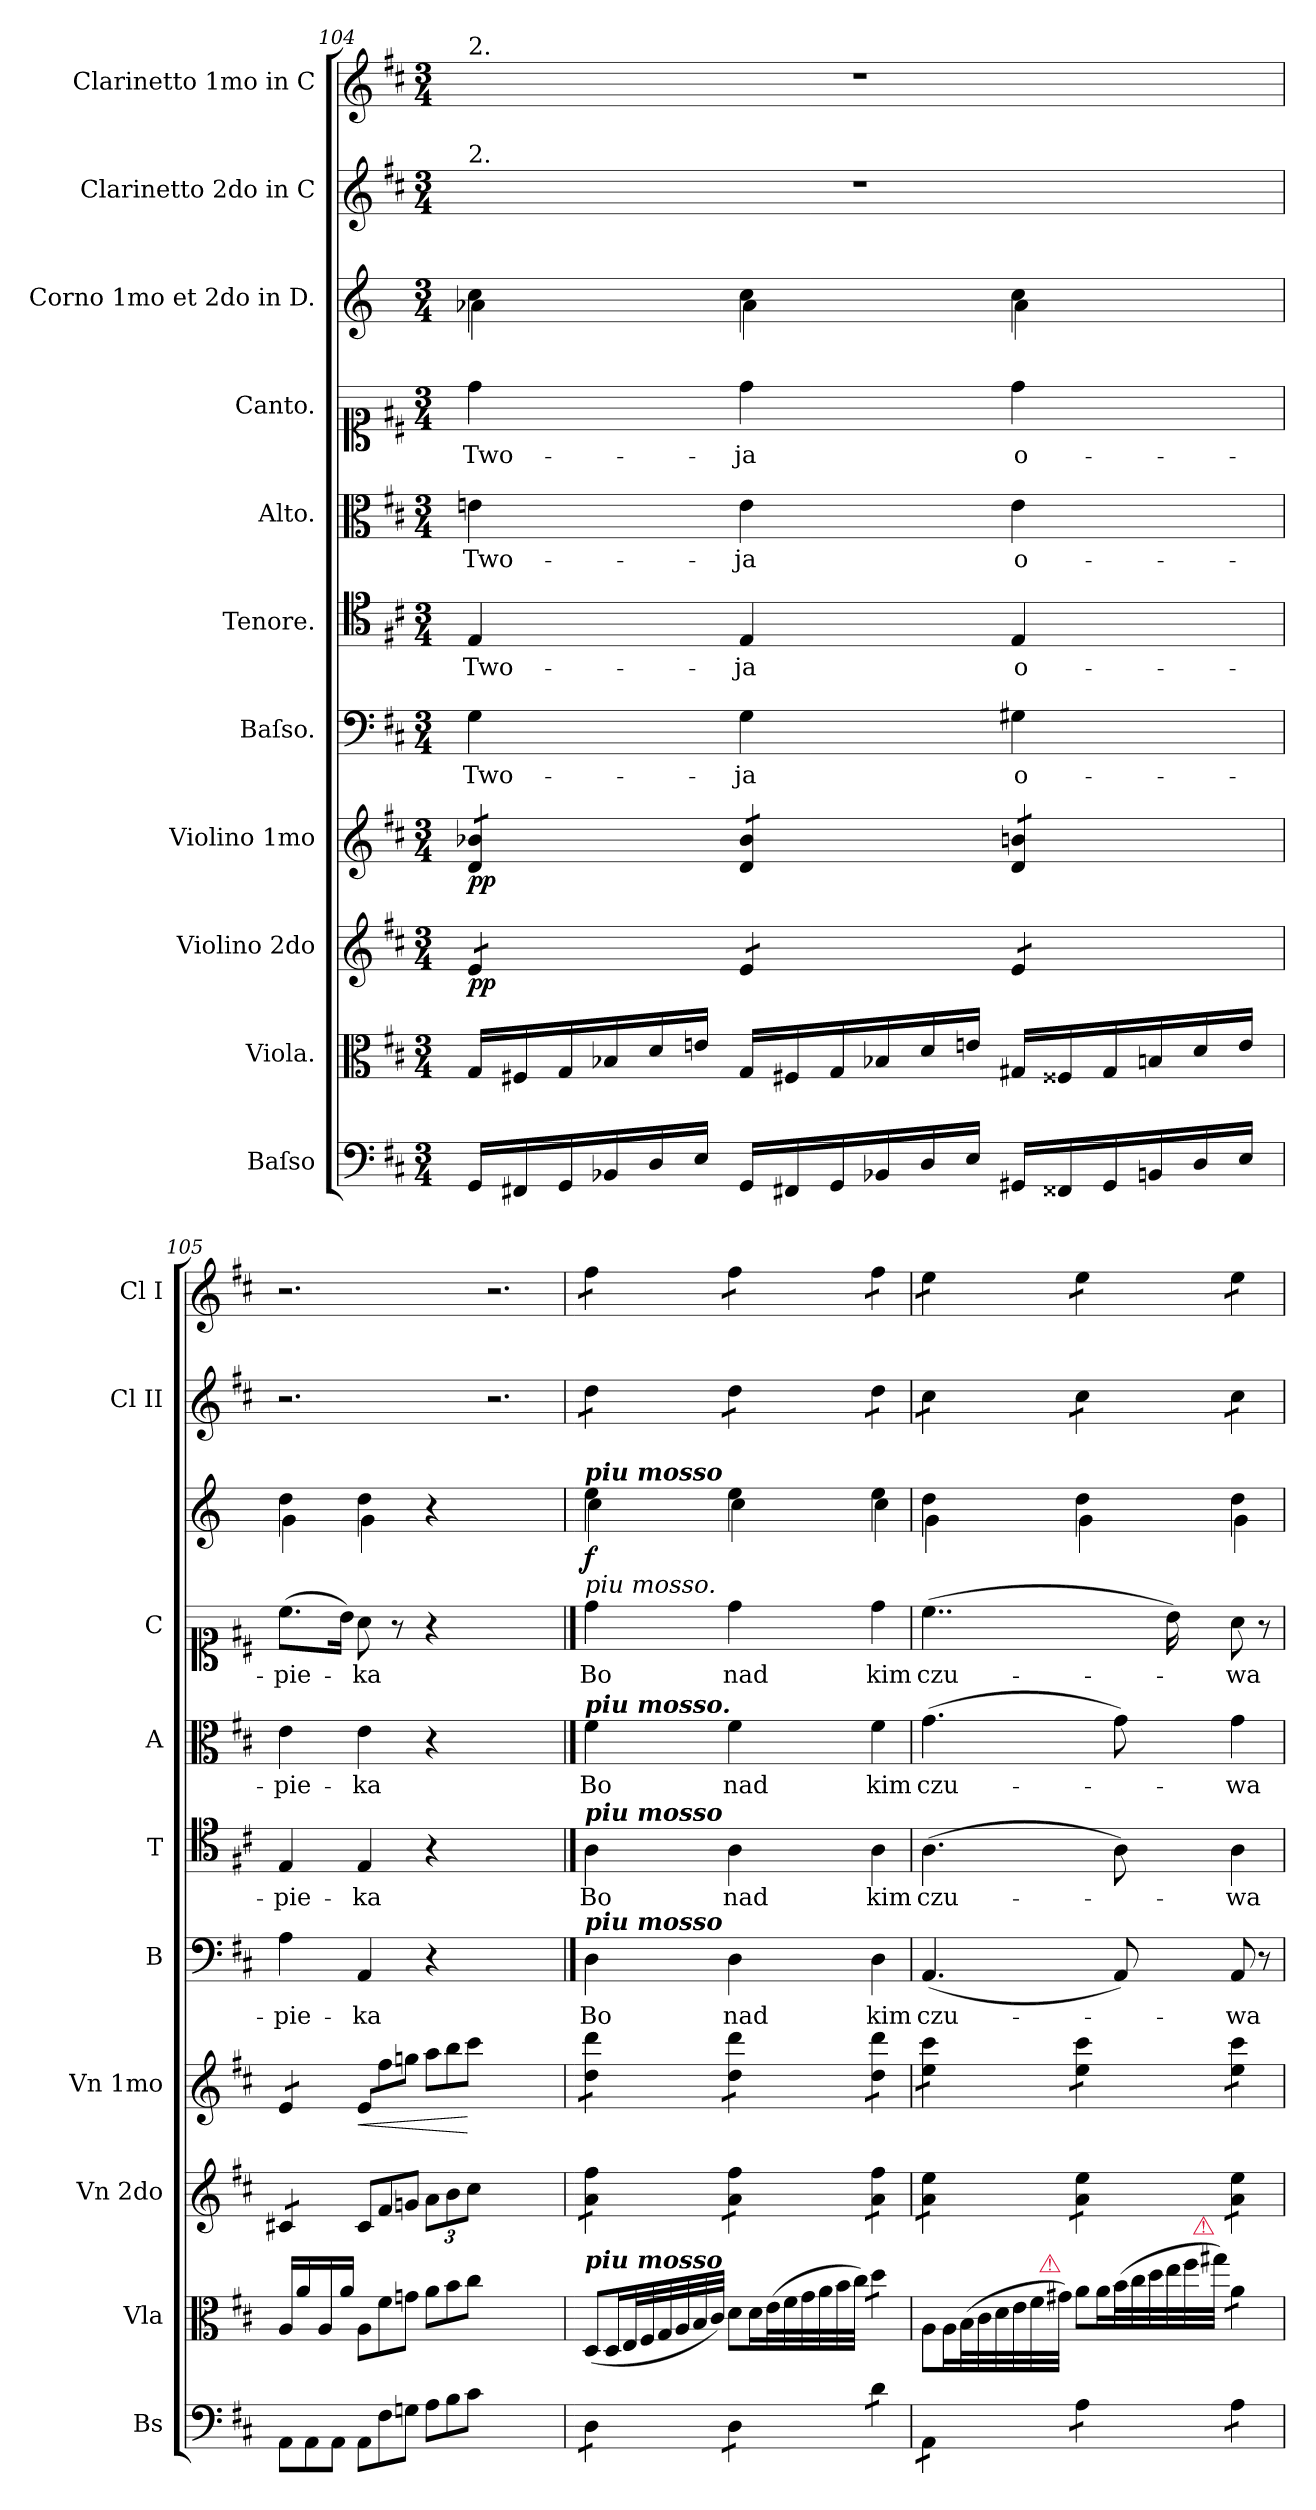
**kern	**kern	**kern	**dynam	**kern	**dynam	**kern	**text	**kern	**text	**kern	**text	**kern	**text	**kern	**dynam	**kern	**kern
*part11	*part10	*part9	*part9	*part8	*part8	*part7	*part7	*part6	*part6	*part5	*part5	*part4	*part4	*part3	*part3	*part2	*part1
*staff11	*staff10	*staff9	*staff9	*staff8	*staff8	*staff7	*staff7	*staff6	*staff6	*staff5	*staff5	*staff4	*staff4	*staff3	*staff3	*staff2	*staff1
*I"Baſso	*I"Viola.	*I"Violino 2do	*	*I"Violino 1mo	*	*I"Baſso.	*	*I"Tenore.	*	*I"Alto.	*	*I"Canto.	*	*I"Corno 1mo et 2do in D.	*	*I"Clarinetto 2do in C	*I"Clarinetto 1mo in C
*I'Bs	*I'Vla	*I'Vn 2do	*	*I'Vn 1mo	*	*I'B	*	*I'T	*	*I'A	*	*I'C	*	*	*	*I'Cl II	*I'Cl I
*clefF4	*clefC3	*clefG2	*	*clefG2	*	*clefF4	*	*clefC4	*	*clefC3	*	*clefC1	*	*clefG2	*	*clefG2	*clefG2
*	*	*	*	*	*	*	*	*	*	*	*	*	*	*ITrd-1c-2	*	*	*
*k[f#c#]	*k[f#c#]	*k[f#c#]	*	*k[f#c#]	*	*k[f#c#]	*	*k[f#c#]	*	*k[f#c#]	*	*k[f#c#]	*	*k[f#c#]	*	*k[f#c#]	*k[f#c#]
*D:	*D:	*D:	*	*D:	*	*D:	*	*D:	*	*D:	*	*D:	*	*	*	*D:	*D:
*M3/4	*M3/4	*M3/4	*	*M3/4	*	*M3/4	*	*M3/4	*	*M3/4	*	*M3/4	*	*M3/4	*	*M3/4	*M3/4
*Xtuplet	*Xtuplet	*	*	*	*	*	*	*	*	*	*	*	*	*	*	*	*
=104	=104	=104	=104	=104	=104	=104	=104	=104	=104	=104	=104	=104	=104	=104	=104	=104	=104
*	*	*	*	*	*	*	*	*	*	*	*	*	*	*^	*	*	*
!	!	!	!	!	!	!	!	!	!	!	!	!	!	!	!	!	!	!LO:TX:a:t=2.
!	!	!	!	!	!	!	!	!	!	!	!	!	!	!	!	!	!LO:TX:a:t=2.	!
!	!	!	!LO:DY:b	!	!LO:DY:b	!	!	!	!	!	!	!	!	!	!	!	!	!
*	*	*tremolo	*	*	*	*	*	*	*	*	*	*	*	*	*	*	*	*
*	*	*	*	*tremolo	*	*	*	*	*	*	*	*	*	*	*	*	*	*
24GG/LL	24G/LL	8e/L	pp	8d/ 8b-X/L	pp	4G\	Two-	4E/	Two-	4en\	Two-	4dd\	Two-	4dd\	4b-X\	.	2.r	2.r
24FF#X/	24F#X/	.	.	.	.	.	.	.	.	.	.	.	.	.	.	.	.	.
24GG/	24G/	.	.	.	.	.	.	.	.	.	.	.	.	.	.	.	.	.
24BB-X/	24B-X/	8e/J	.	8d/ 8b-X/J	.	.	.	.	.	.	.	.	.	.	.	.	.	.
24D/	24d/	.	.	.	.	.	.	.	.	.	.	.	.	.	.	.	.	.
24E/JJ	24en/JJ	.	.	.	.	.	.	.	.	.	.	.	.	.	.	.	.	.
24GG/LL	24G/LL	8e/L	.	8d/ 8b-/L	.	4G\	-ja	4E/	-ja	4e\	-ja	4dd\	-ja	4dd\	4b-\	.	.	.
24FF#X/	24F#X/	.	.	.	.	.	.	.	.	.	.	.	.	.	.	.	.	.
24GG/	24G/	.	.	.	.	.	.	.	.	.	.	.	.	.	.	.	.	.
24BB-X/	24B-X/	8e/J	.	8d/ 8b-/J	.	.	.	.	.	.	.	.	.	.	.	.	.	.
24D/	24d/	.	.	.	.	.	.	.	.	.	.	.	.	.	.	.	.	.
24E/JJ	24en/JJ	.	.	.	.	.	.	.	.	.	.	.	.	.	.	.	.	.
24GG#X/LL	24G#X/LL	8e/L	.	8d/ 8bn/L	.	4G#X\	o-	4E/	o-	4e\	o-	4dd\	o-	4dd\	4b-\	.	.	.
24FF##X/	24F##X/	.	.	.	.	.	.	.	.	.	.	.	.	.	.	.	.	.
24GG#/	24G#/	.	.	.	.	.	.	.	.	.	.	.	.	.	.	.	.	.
24BBn/	24Bn/	8e/J	.	8d/ 8bn/J	.	.	.	.	.	.	.	.	.	.	.	.	.	.
24D/	24d/	.	.	.	.	.	.	.	.	.	.	.	.	.	.	.	.	.
24E/JJ	24e/JJ	.	.	.	.	.	.	.	.	.	.	.	.	.	.	.	.	.
=105	=105	=105	=105	=105	=105	=105	=105	=105	=105	=105	=105	=105	=105	=105	=105	=105	=105	=105
12AA\L	16A/LL	8c#X/L	.	8e/L	.	4A\	-pie-	4E/	-pie-	4e\	-pie-	(>8.cc#\L	-pie-	4ee\	4a\	.	2.r	2.r
.	16a\	.	.	.	.	.	.	.	.	.	.	.	.	.	.	.	.	.
12AA\	.	.	.	.	.	.	.	.	.	.	.	.	.	.	.	.	.	.
.	16A/	8c#X/J	.	8e/J	.	.	.	.	.	.	.	.	.	.	.	.	.	.
*	*	*	*	*Xtremolo	*	*	*	*	*	*	*	*	*	*	*	*	*	*
*	*	*Xtremolo	*	*	*	*	*	*	*	*	*	*	*	*	*	*	*	*
12AA\J	.	.	.	.	.	.	.	.	.	.	.	.	.	.	.	.	.	.
.	16a\JJ	.	.	.	.	.	.	.	.	.	.	16b\Jk)	.	.	.	.	.	.
*	*	*Xtuplet	*	*Xtuplet	*	*	*	*	*	*	*	*	*	*	*	*	*	*
!	!	!	!	!	!LO:HP:b	!	!	!	!	!	!	!	!	!	!	!	!	!
12AA/L	12A/L	12c#/L	.	12e/L	<	4AA/	-ka	4E/	-ka	4e\	-ka	8a\	-ka	4ee\	4a\	.	.	.
12F#\	12f#\	12f#/	.	12ff#\	.	.	.	.	.	.	.	.	.	.	.	.	.	.
.	.	.	.	.	.	.	.	.	.	.	.	8r	.	.	.	.	.	.
12Gn\J	12gn\J	12gn/J	.	12ggn\J	.	.	.	.	.	.	.	.	.	.	.	.	.	.
*	*	*tuplet	*	*	*	*	*	*	*	*	*	*	*	*	*	*	*	*
12A\L	12a\L	12a/L	.	12aa\L	.	4r	.	4r	.	4r	.	4r	.	4r	4ryy	.	.	.
12B\	12b\	12b\	.	12bb\	.	.	.	.	.	.	.	.	.	.	.	.	.	.
12c#\J	12cc#\J	12cc#\J	.	12ccc#\J	[	.	.	.	.	.	.	.	.	.	.	.	.	.
2.ryy	2.ryy	2.ryy	.	2.ryy	.	2.ryy	.	2.ryy	.	2.ryy	.	2.ryy	.	2.ryy	2.ryy	.	2.r	2.r
=106	=106	=106	=106	=106	=106	==106	=106	==106	=106	==106	=106	==106	=106	=106	=106	=106	=106	=106
!	!	!	!	!	!	!	!	!	!	!	!	!	!	!	!	!	!	!LO:TX:a:Bi:t=piu mosso
!	!	!	!	!	!	!	!	!	!	!	!	!	!	!	!	!	!LO:TX:a:Bi:t=piu mosso	!
!	!	!	!	!	!	!	!	!	!	!	!	!	!	!LO:TX:a:Bi:t=piu mosso	!	!	!	!
!	!	!	!	!	!	!	!	!	!	!	!	!LO:TX:a:i:t=piu mosso.	!	!	!	!	!	!
!	!	!	!	!	!	!	!	!	!	!LO:TX:a:Bi:t=piu mosso.	!	!	!	!	!	!	!	!
!	!	!	!	!	!	!	!	!LO:TX:a:Bi:t=piu mosso	!	!	!	!	!	!	!	!	!	!
!	!	!	!	!	!	!LO:TX:a:Bi:t=piu mosso	!	!	!	!	!	!	!	!	!	!	!	!
!	!	!	!	!LO:TX:a:Bi:t=piu moſso	!	!	!	!	!	!	!	!	!	!	!	!	!	!
!	!	!LO:TX:a:Bi:t=piu mosso	!	!	!	!	!	!	!	!	!	!	!	!	!	!	!	!
!	!LO:TX:a:Bi:t=piu mosso	!	!	!	!	!	!	!	!	!	!	!	!	!	!	!	!	!
!LO:TX:a:Bi:t=piu mosso.	!	!	!	!	!	!	!	!	!	!	!	!	!	!	!	!	!	!
*tremolo	*	*	*	*	*	*	*	*	*	*	*	*	*	*	*	*	*	*
*	*	*tremolo	*	*	*	*	*	*	*	*	*	*	*	*	*	*	*	*
*	*	*	*	*tremolo	*	*	*	*	*	*	*	*	*	*	*	*	*	*
*	*	*	*	*	*	*	*	*	*	*	*	*	*	*	*	*	*tremolo	*
*	*	*	*	*	*	*	*	*	*	*	*	*	*	*	*	*	*	*tremolo
8D\L	(<12D/L	8a\ 8ff#\L	.	8dd\ 8ddd\L	.	4D\	Bo	4A\	Bo	4f#\	Bo	4dd\	Bo	4ff#\	4dd\	f	8dd\L	8ff#\L
.	24D/L	.	.	.	.	.	.	.	.	.	.	.	.	.	.	.	.	.
8D\J	48E/L	8a\ 8ff#\J	.	8dd\ 8ddd\J	.	.	.	.	.	.	.	.	.	.	.	.	8dd\J	8ff#\J
.	48F#/	.	.	.	.	.	.	.	.	.	.	.	.	.	.	.	.	.
.	48G/	.	.	.	.	.	.	.	.	.	.	.	.	.	.	.	.	.
.	48A/	.	.	.	.	.	.	.	.	.	.	.	.	.	.	.	.	.
.	48B/	.	.	.	.	.	.	.	.	.	.	.	.	.	.	.	.	.
.	48c#/JJJ)	.	.	.	.	.	.	.	.	.	.	.	.	.	.	.	.	.
8D\L	12d\L	8a\ 8ff#\L	.	8dd\ 8ddd\L	.	4D\	nad	4A\	nad	4f#\	nad	4dd\	nad	4ff#\	4dd\	.	8dd\L	8ff#\L
.	24d\L	.	.	.	.	.	.	.	.	.	.	.	.	.	.	.	.	.
8D\J	(>48e\L	8a\ 8ff#\J	.	8dd\ 8ddd\J	.	.	.	.	.	.	.	.	.	.	.	.	8dd\J	8ff#\J
.	48f#\	.	.	.	.	.	.	.	.	.	.	.	.	.	.	.	.	.
.	48g\	.	.	.	.	.	.	.	.	.	.	.	.	.	.	.	.	.
.	48a\	.	.	.	.	.	.	.	.	.	.	.	.	.	.	.	.	.
.	48b\	.	.	.	.	.	.	.	.	.	.	.	.	.	.	.	.	.
.	48cc#\JJJ)	.	.	.	.	.	.	.	.	.	.	.	.	.	.	.	.	.
*	*tremolo	*	*	*	*	*	*	*	*	*	*	*	*	*	*	*	*	*
8d\L	8dd\L	8a\ 8ff#\L	.	8dd\ 8ddd\L	.	4D\	kim	4A\	kim	4f#\	kim	4dd\	kim	4ff#\	4dd\	.	8dd\L	8ff#\L
8d\J	8dd\J	8a\ 8ff#\J	.	8dd\ 8ddd\J	.	.	.	.	.	.	.	.	.	.	.	.	8dd\J	8ff#\J
*	*Xtremolo	*	*	*	*	*	*	*	*	*	*	*	*	*	*	*	*	*
=107	=107	=107	=107	=107	=107	=107	=107	=107	=107	=107	=107	=107	=107	=107	=107	=107	=107	=107
8AA\L	12A/L	8a\ 8ee\L	.	8ee\ 8ccc#\L	.	(>4.AA/	czu-	(>4.A\	czu-	(>4.g\	czu-	(>4..cc#\	czu-	4ee\	4a\	.	8cc#\L	8ee\L
.	24A/L	.	.	.	.	.	.	.	.	.	.	.	.	.	.	.	.	.
8AA\J	(>48B/L	8a\ 8ee\J	.	8ee\ 8ccc#\J	.	.	.	.	.	.	.	.	.	.	.	.	8cc#\J	8ee\J
.	48c#\	.	.	.	.	.	.	.	.	.	.	.	.	.	.	.	.	.
.	48d\	.	.	.	.	.	.	.	.	.	.	.	.	.	.	.	.	.
.	48e\	.	.	.	.	.	.	.	.	.	.	.	.	.	.	.	.	.
.	48f#\	.	.	.	.	.	.	.	.	.	.	.	.	.	.	.	.	.
!	!LO:TX:a:color=crimson:t=⚠	!	!	!	!	!	!	!	!	!	!	!	!	!	!	!	!	!
.	48g#X\JJJ)	.	.	.	.	.	.	.	.	.	.	.	.	.	.	.	.	.
8A\L	12a\L	8a\ 8ee\L	.	8ee\ 8ccc#\L	.	.	.	.	.	.	.	.	.	4ee\	4a\	.	8cc#\L	8ee\L
.	24a\L	.	.	.	.	.	.	.	.	.	.	.	.	.	.	.	.	.
8A\J	(>48b\L	8a\ 8ee\J	.	8ee\ 8ccc#\J	.	8AA/)	.	8A\)	.	8g\)	.	.	.	.	.	.	8cc#\J	8ee\J
.	48cc#\	.	.	.	.	.	.	.	.	.	.	.	.	.	.	.	.	.
.	48dd\	.	.	.	.	.	.	.	.	.	.	.	.	.	.	.	.	.
.	48ee\	.	.	.	.	.	.	.	.	.	.	16b\)	.	.	.	.	.	.
.	48ff#\	.	.	.	.	.	.	.	.	.	.	.	.	.	.	.	.	.
!	!LO:TX:a:color=crimson:t=⚠	!	!	!	!	!	!	!	!	!	!	!	!	!	!	!	!	!
.	48gg#X\JJJ)	.	.	.	.	.	.	.	.	.	.	.	.	.	.	.	.	.
*	*tremolo	*	*	*	*	*	*	*	*	*	*	*	*	*	*	*	*	*
8A\L	8a\L	8a\ 8ee\L	.	8ee\ 8ccc#\L	.	8AA/	-wa	4A\	-wa	4g\	-wa	8a\	-wa	4ee\	4a\	.	8cc#\L	8ee\L
8A\J	8a\J	8a\ 8ee\J	.	8ee\ 8ccc#\J	.	8r	.	.	.	.	.	8r	.	.	.	.	8cc#\J	8ee\J
*	*	*	*	*	*	*	*	*	*	*	*	*	*	*	*	*	*	*Xtremolo
*	*	*	*	*	*	*	*	*	*	*	*	*	*	*	*	*	*Xtremolo	*
*	*	*	*	*Xtremolo	*	*	*	*	*	*	*	*	*	*	*	*	*	*
*	*	*Xtremolo	*	*	*	*	*	*	*	*	*	*	*	*	*	*	*	*
*	*Xtremolo	*	*	*	*	*	*	*	*	*	*	*	*	*	*	*	*	*
*Xtremolo	*	*	*	*	*	*	*	*	*	*	*	*	*	*	*	*	*	*
*	*	*	*	*	*	*	*	*	*	*	*	*	*	*v	*v	*	*	*
=	=	=	=	=	=	=	=	=	=	=	=	=	=	=	=	=	=
*-	*-	*-	*-	*-	*-	*-	*-	*-	*-	*-	*-	*-	*-	*-	*-	*-	*-
